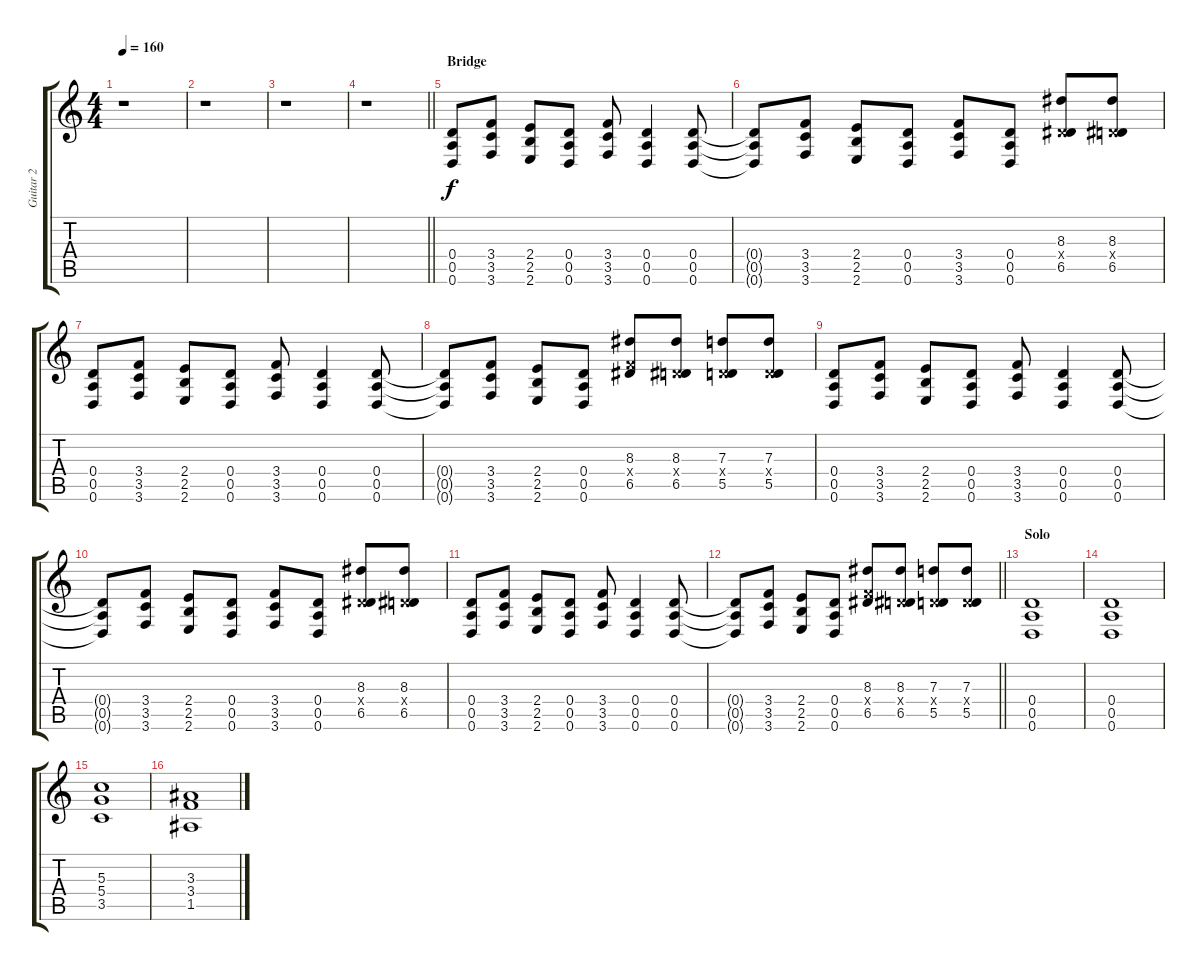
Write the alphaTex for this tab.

\track ("Guitar 2" "Guitar 2") {instrument distortionguitar}
\staff {score tabs}
\tuning (E4 B3 G3 D3 A2 D2) {hide}
\ts (4 4)
\tempo 160
\clef g2
\ks c
r.1{dy f} |
r.1 |
r.1 |
\barLineRight lightlight
r.1 |
\section ("" "Bridge")
(0.4 0.5 0.6).8 (3.4 3.5 3.6).8 (2.4 2.5 2.6).8 (0.4 0.5 0.6).8 (3.4 3.5 3.6).8 (0.4 0.5 0.6).4 (0.4 0.5 0.6).8 |
(0.4{t} 0.5{t} 0.6{t}).8 (3.4 3.5 3.6).8 (2.4 2.5 2.6).8 (0.4 0.5 0.6).8 (3.4 3.5 3.6).8 (0.4 0.5 0.6).8 (8.3 0.4{x} 6.5).8 (8.3 0.4{x} 6.5).8 |
(0.4 0.5 0.6).8 (3.4 3.5 3.6).8 (2.4 2.5 2.6).8 (0.4 0.5 0.6).8 (3.4 3.5 3.6).8 (0.4 0.5 0.6).4 (0.4 0.5 0.6).8 |
(0.4{t} 0.5{t} 0.6{t}).8 (3.4 3.5 3.6).8 (2.4 2.5 2.6).8 (0.4 0.5 0.6).8 (8.3 3.4{x} 6.5).8 (8.3 0.4{x} 6.5).8 (7.3 0.4{x} 5.5).8 (7.3 0.4{x} 5.5).8 |
(0.4 0.5 0.6).8 (3.4 3.5 3.6).8 (2.4 2.5 2.6).8 (0.4 0.5 0.6).8 (3.4 3.5 3.6).8 (0.4 0.5 0.6).4 (0.4 0.5 0.6).8 |
(0.4{t} 0.5{t} 0.6{t}).8 (3.4 3.5 3.6).8 (2.4 2.5 2.6).8 (0.4 0.5 0.6).8 (3.4 3.5 3.6).8 (0.4 0.5 0.6).8 (8.3 0.4{x} 6.5).8 (8.3 0.4{x} 6.5).8 |
(0.4 0.5 0.6).8 (3.4 3.5 3.6).8 (2.4 2.5 2.6).8 (0.4 0.5 0.6).8 (3.4 3.5 3.6).8 (0.4 0.5 0.6).4 (0.4 0.5 0.6).8 |
\barLineRight lightlight
(0.4{t} 0.5{t} 0.6{t}).8 (3.4 3.5 3.6).8 (2.4 2.5 2.6).8 (0.4 0.5 0.6).8 (8.3 3.4{x} 6.5).8 (8.3 0.4{x} 6.5).8 (7.3 0.4{x} 5.5).8 (7.3 0.4{x} 5.5).8 |
\section ("" "Solo")
(0.4 0.5 0.6).1 |
(0.4 0.5 0.6).1 |
(5.3 5.4 3.5).1 |
(3.3 3.4 1.5).1
